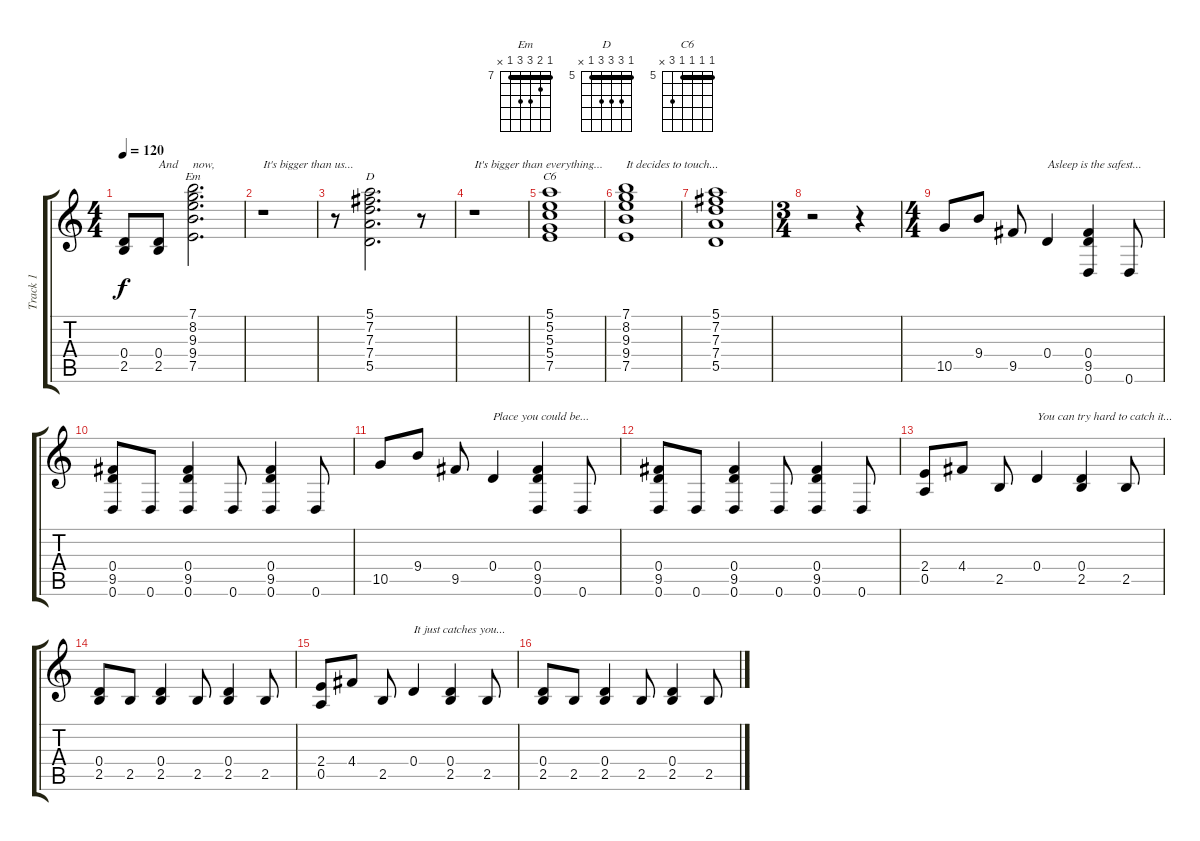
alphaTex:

\track ("Track 1" "Track 1") {instrument acousticguitarsteel}
\staff {score tabs}
\tuning (E4 B3 G3 D3 A2 D2) {hide}
\chord ("Em" 7 8 9 9 7 x) {firstfret 7 barre 7}
\chord ("D" 5 7 7 7 5 x) {firstfret 5 barre 5}
\chord ("C6" 5 5 5 5 7 x) {firstfret 5 barre 5}
\ts (4 4)
\tempo 120
\clef g2
\ks c
(0.4 2.5).8{dy f} (0.4 2.5).8{txt "And"} (7.1 8.2 9.3 9.4 7.5).2{d ch "Em" txt "now,"} |
r.1{txt "It's bigger than us..."} |
r.8 (5.1 7.2 7.3 7.4 5.5).2{d ch "D"} r.8 |
r.1{txt "It's bigger than everything..."} |
(5.1 5.2 5.3 5.4 7.5).1{ch "C6"} |
(7.1 8.2 9.3 9.4 7.5).1{txt "It decides to touch..."} |
(5.1 7.2 7.3 7.4 5.5).1 |
\ts (3 4)
r.2 r.4 |
\ts (4 4)
10.5.8 9.4.8 9.5.8 0.4.4{txt "Asleep is the safest..."} (0.4 9.5 0.6).4 0.6.8 |
(0.4 9.5 0.6).8 0.6.8 (0.4 9.5 0.6).4 0.6.8 (0.4 9.5 0.6).4 0.6.8 |
10.5.8 9.4.8 9.5.8 0.4.4{txt "Place you could be..."} (0.4 9.5 0.6).4 0.6.8 |
(0.4 9.5 0.6).8 0.6.8 (0.4 9.5 0.6).4 0.6.8 (0.4 9.5 0.6).4 0.6.8 |
(2.4 0.5).8 4.4.8 2.5.8 0.4.4{txt "You can try hard to catch it..."} (0.4 2.5).4 2.5.8 |
(0.4 2.5).8 2.5.8 (0.4 2.5).4 2.5.8 (0.4 2.5).4 2.5.8 |
(2.4 0.5).8 4.4.8 2.5.8 0.4.4{txt "It just catches you..."} (0.4 2.5).4 2.5.8 |
(0.4 2.5).8 2.5.8 (0.4 2.5).4 2.5.8 (0.4 2.5).4 2.5.8
